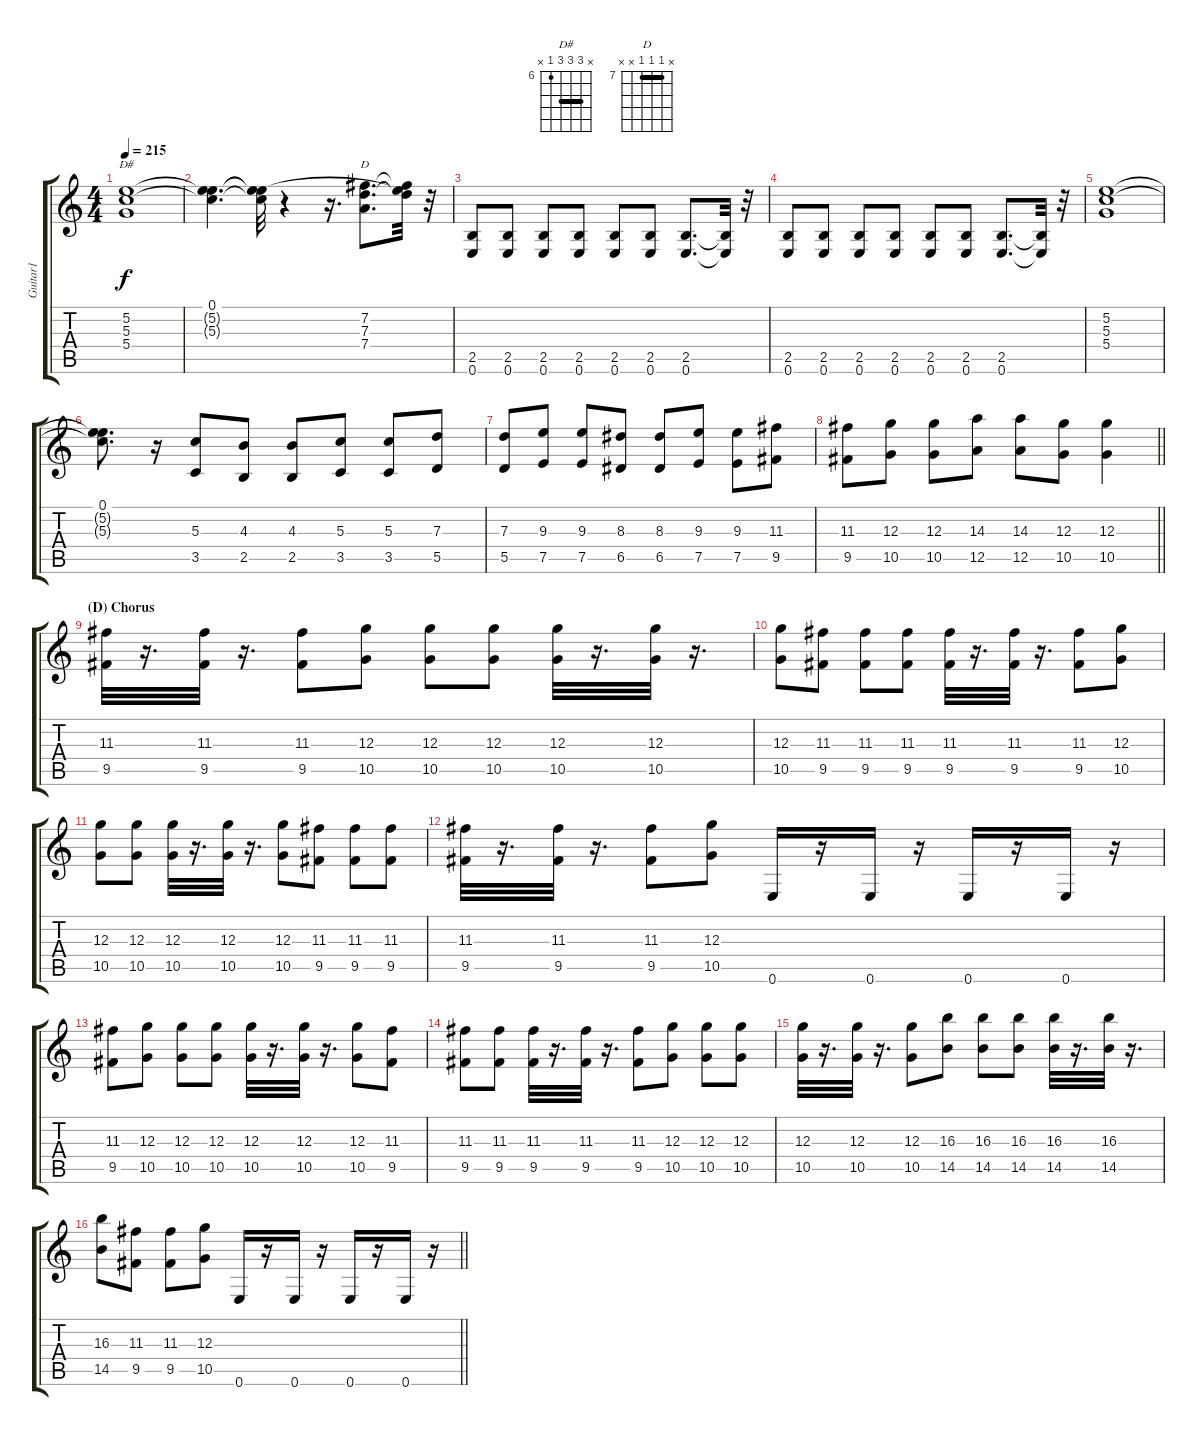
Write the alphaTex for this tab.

\track ("Guitar1" "Guitar1") {instrument distortionguitar}
\staff {score tabs}
\tuning (E4 B3 G3 D3 A2 E2) {hide}
\chord ("D#" x 8 8 8 6 x) {firstfret 6 barre 8}
\chord ("D" x 7 7 7 x x) {firstfret 7 barre 7}
\ts (4 4)
\tempo 215
\clef g2
\ks c
(5.2 5.3 5.4).1{ch "D#" dy f} |
(0.1 5.2{t} 5.3{t}).4{d} (0.1{t} 5.2{t} 5.3{t}).32 r.4 r.16{d} (7.2 7.3 7.4).8{d ch "D"} (0.1{t} 7.2{t} 7.3{t}).32 r.32 |
(2.5 0.6).8 (2.5 0.6).8 (2.5 0.6).8 (2.5 0.6).8 (2.5 0.6).8 (2.5 0.6).8 (2.5 0.6).8{d} (2.5{t} 0.6{t}).32 r.32 |
(2.5 0.6).8 (2.5 0.6).8 (2.5 0.6).8 (2.5 0.6).8 (2.5 0.6).8 (2.5 0.6).8 (2.5 0.6).8{d} (2.5{t} 0.6{t}).32 r.32 |
(5.2 5.3 5.4).1 |
(0.1 5.2{t} 5.3{t}).8{d} r.16 (5.3 3.5).8 (4.3 2.5).8 (4.3 2.5).8 (5.3 3.5).8 (5.3 3.5).8 (7.3 5.5).8 |
(7.3 5.5).8 (9.3 7.5).8 (9.3 7.5).8 (8.3 6.5).8 (8.3 6.5).8 (9.3 7.5).8 (9.3 7.5).8 (11.3 9.5).8 |
\barLineRight lightlight
(11.3 9.5).8 (12.3 10.5).8 (12.3 10.5).8 (14.3 12.5).8 (14.3 12.5).8 (12.3 10.5).8 (12.3 10.5).4 |
\section ("" "(D) Chorus")
(11.3 9.5).32 r.16{d} (11.3 9.5).32 r.16{d} (11.3 9.5).8 (12.3 10.5).8 (12.3 10.5).8 (12.3 10.5).8 (12.3 10.5).32 r.16{d} (12.3 10.5).32 r.16{d} |
(12.3 10.5).8 (11.3 9.5).8 (11.3 9.5).8 (11.3 9.5).8 (11.3 9.5).32 r.16{d} (11.3 9.5).32 r.16{d} (11.3 9.5).8 (12.3 10.5).8 |
(12.3 10.5).8 (12.3 10.5).8 (12.3 10.5).32 r.16{d} (12.3 10.5).32 r.16{d} (12.3 10.5).8 (11.3 9.5).8 (11.3 9.5).8 (11.3 9.5).8 |
(11.3 9.5).32 r.16{d} (11.3 9.5).32 r.16{d} (11.3 9.5).8 (12.3 10.5).8 0.6.16 r.16 0.6.16 r.16 0.6.16 r.16 0.6.16 r.16 |
(11.3 9.5).8 (12.3 10.5).8 (12.3 10.5).8 (12.3 10.5).8 (12.3 10.5).32 r.16{d} (12.3 10.5).32 r.16{d} (12.3 10.5).8 (11.3 9.5).8 |
(11.3 9.5).8 (11.3 9.5).8 (11.3 9.5).32 r.16{d} (11.3 9.5).32 r.16{d} (11.3 9.5).8 (12.3 10.5).8 (12.3 10.5).8 (12.3 10.5).8 |
(12.3 10.5).32 r.16{d} (12.3 10.5).32 r.16{d} (12.3 10.5).8 (16.3 14.5).8 (16.3 14.5).8 (16.3 14.5).8 (16.3 14.5).32 r.16{d} (16.3 14.5).32 r.16{d} |
\barLineRight lightlight
(16.3 14.5).8 (11.3 9.5).8 (11.3 9.5).8 (12.3 10.5).8 0.6.16 r.16 0.6.16 r.16 0.6.16 r.16 0.6.16 r.16
